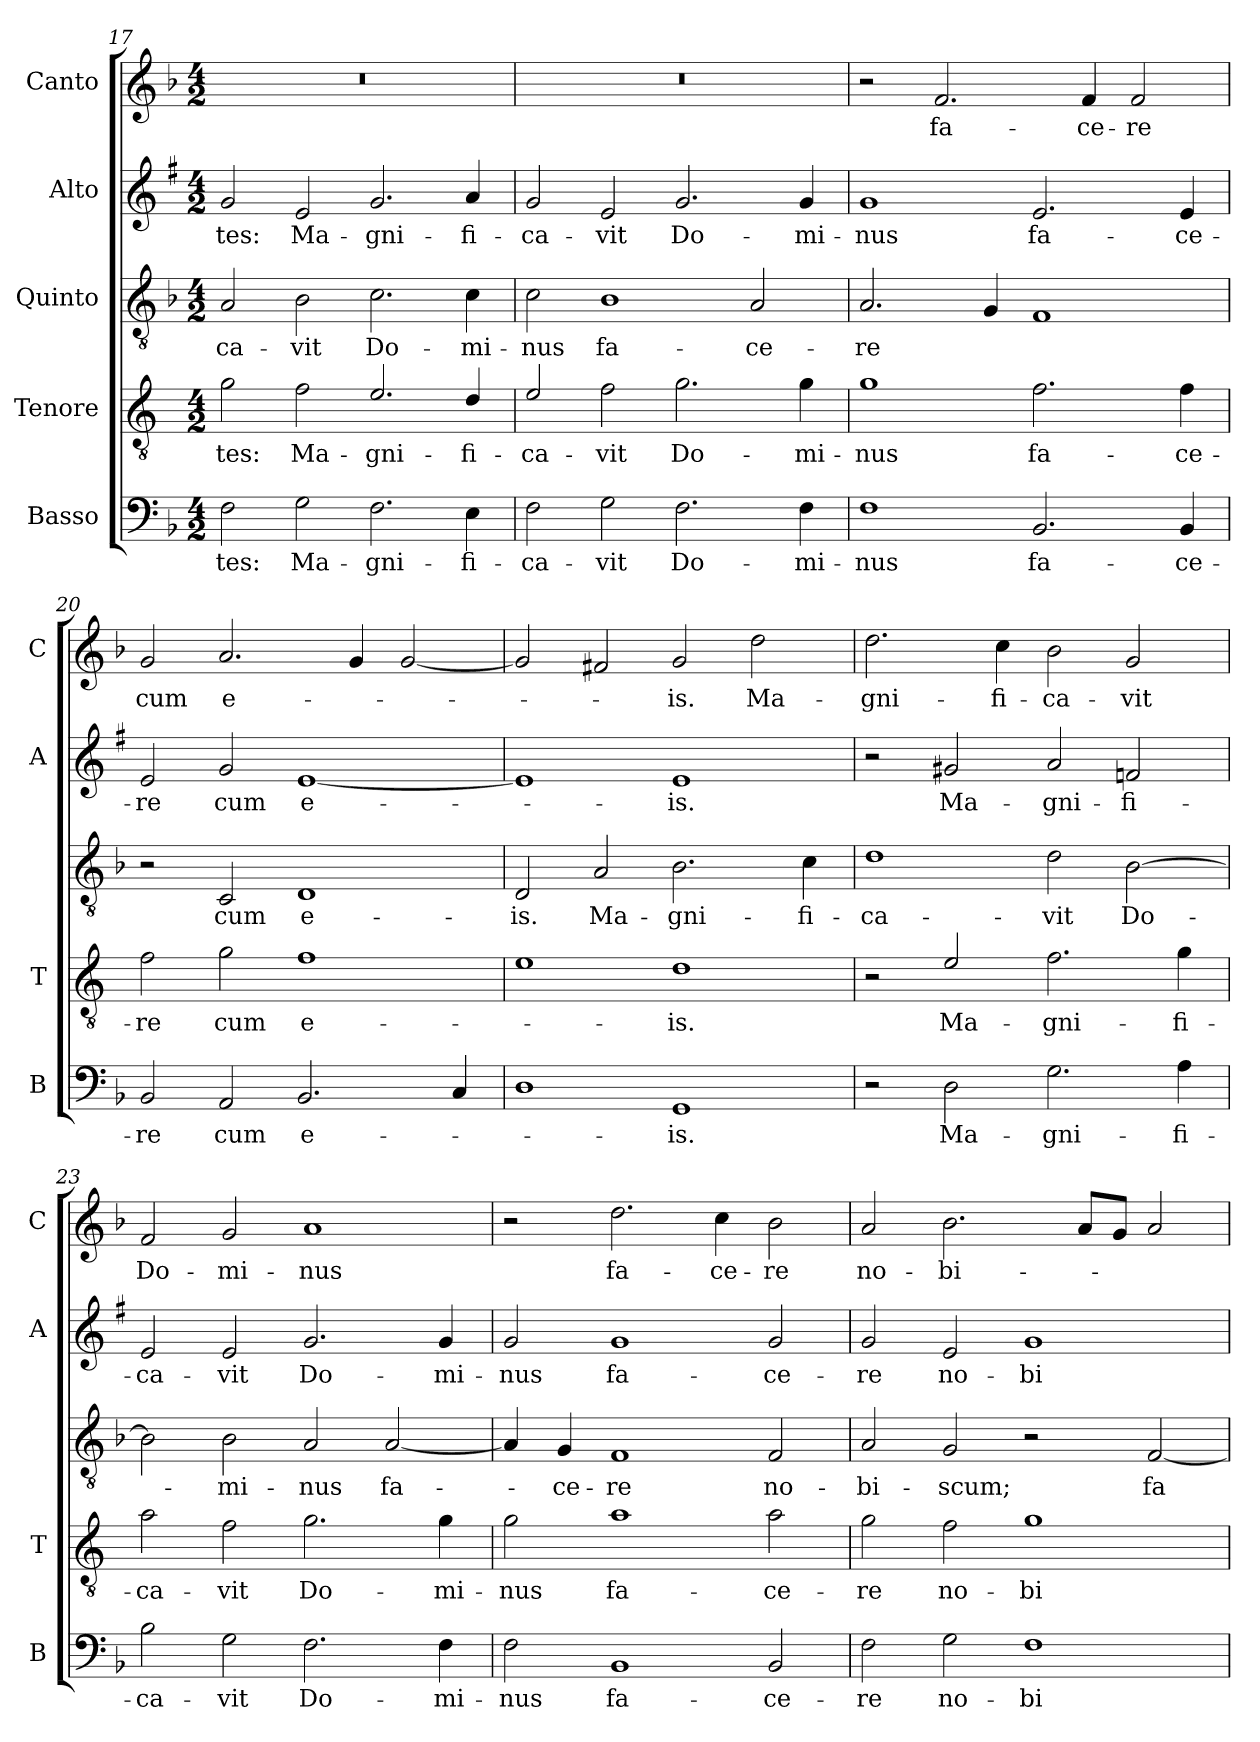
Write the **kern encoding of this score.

**kern	**text	**kern	**text	**kern	**text	**kern	**text	**kern	**text
*part5	*part5	*part4	*part4	*part3	*part3	*part2	*part2	*part1	*part1
*staff5	*staff5	*staff4	*staff4	*staff3	*staff3	*staff2	*staff2	*staff1	*staff1
*I"Basso	*	*I"Tenore	*	*I"Quinto	*	*I"Alto	*	*I"Canto	*
*I'B	*	*I'T	*	*	*	*I'A	*	*I'C	*
!!LO:LB:g=z
*clefF4	*	*clefGv2	*	*clefGv2	*	*clefG2	*	*clefG2	*
*	*	*ITrd4c7	*	*	*	*ITrd1c2	*	*	*
*k[b-]	*	*k[b-]	*	*k[b-]	*	*k[b-]	*	*k[b-]	*
*F:	*	*F:	*	*F:	*	*F:	*	*F:	*
*M4/2	*	*M4/2	*	*M4/2	*	*M4/2	*	*M4/2	*
=17	=17	=17	=17	=17	=17	=17	=17	=17	=17
!	!LO:LY:b	!	!LO:LY:b	!	!LO:LY:b	!	!LO:LY:b	!	!
2F\	-tes:	2c\	-tes:	2A/	-ca-	2f/	-tes:	0r	.
!	!LO:LY:b	!	!LO:LY:b	!	!LO:LY:b	!	!LO:LY:b	!	!
2G\	Ma-	2B-\	Ma-	2B-\	-vit	2d/	Ma-	.	.
!	!LO:LY:b	!	!LO:LY:b	!	!LO:LY:b	!	!LO:LY:b	!	!
2.F\	-gni-	2.A/	-gni-	2.c\	Do-	2.f/	-gni-	.	.
!	!LO:LY:b	!	!LO:LY:b	!	!LO:LY:b	!	!LO:LY:b	!	!
4E\	-fi-	4G/	-fi-	4c\	-mi-	4g/	-fi-	.	.
=18	=18	=18	=18	=18	=18	=18	=18	=18	=18
!	!LO:LY:b	!	!LO:LY:b	!	!LO:LY:b	!	!LO:LY:b	!	!
2F\	-ca-	2A/	-ca-	2c\	-nus	2f/	-ca-	0r	.
!	!LO:LY:b	!	!LO:LY:b	!	!LO:LY:b	!	!LO:LY:b	!	!
2G\	-vit	2B-\	-vit	1B-	fa-	2d/	-vit	.	.
!	!LO:LY:b	!	!LO:LY:b	!	!	!	!LO:LY:b	!	!
2.F\	Do-	2.c\	Do-	.	.	2.f/	Do-	.	.
!	!	!	!	!	!LO:LY:b	!	!	!	!
.	.	.	.	2A/	-ce-	.	.	.	.
!	!LO:LY:b	!	!LO:LY:b	!	!	!	!LO:LY:b	!	!
4F\	-mi-	4c\	-mi-	.	.	4f/	-mi-	.	.
=19	=19	=19	=19	=19	=19	=19	=19	=19	=19
!	!LO:LY:b	!	!LO:LY:b	!	!LO:LY:b	!	!LO:LY:b	!	!
1F	-nus	1c	-nus	2.A/	-re	1f	-nus	2r	.
!	!	!	!	!	!	!	!	!	!LO:LY:b
.	.	.	.	.	.	.	.	2.f/	fa-
.	.	.	.	4G/	.	.	.	.	.
!	!LO:LY:b	!	!LO:LY:b	!	!	!	!LO:LY:b	!	!
2.BB-/	fa-	2.B-\	fa-	1F	.	2.d/	fa-	.	.
!	!	!	!	!	!	!	!	!	!LO:LY:b
.	.	.	.	.	.	.	.	4f/	-ce-
!	!	!	!	!	!	!	!	!	!LO:LY:b
.	.	.	.	.	.	.	.	2f/	-re
!	!LO:LY:b	!	!LO:LY:b	!	!	!	!LO:LY:b	!	!
4BB-/	-ce-	4B-\	-ce-	.	.	4d/	-ce-	.	.
=20	=20	=20	=20	=20	=20	=20	=20	=20	=20
!	!LO:LY:b	!	!LO:LY:b	!	!	!	!LO:LY:b	!	!LO:LY:b
2BB-/	-re	2B-\	-re	2r	.	2d/	-re	2g/	cum
!	!LO:LY:b	!	!LO:LY:b	!	!LO:LY:b	!	!LO:LY:b	!	!LO:LY:b
2AA/	cum	2c\	cum	2C/	cum	2f/	cum	2.a/	e-
!	!LO:LY:b	!	!LO:LY:b	!	!LO:LY:b	!	!LO:LY:b	!	!
2.BB-/	e-	1B-	e-	1D	e-	[1d	e-	.	.
.	.	.	.	.	.	.	.	4g/	.
.	.	.	.	.	.	.	.	[2g/	.
4C/	.	.	.	.	.	.	.	.	.
=21	=21	=21	=21	=21	=21	=21	=21	=21	=21
!	!	!	!	!	!LO:LY:b	!	!	!	!
1D	.	1A	.	2D/	-is.	1d]	.	2g/]	.
!	!	!	!	!	!LO:LY:b	!	!	!	!
.	.	.	.	2A/	Ma-	.	.	2f#X/	.
!	!LO:LY:b	!	!LO:LY:b	!	!LO:LY:b	!	!LO:LY:b	!	!LO:LY:b
1GG	-is.	1G	-is.	2.B-\	-gni-	1d	-is.	2g/	-is.
!	!	!	!	!	!	!	!	!	!LO:LY:b
.	.	.	.	.	.	.	.	2dd\	Ma-
!	!	!	!	!	!LO:LY:b	!	!	!	!
.	.	.	.	4c\	-fi-	.	.	.	.
!!LO:LB:g=z
=22	=22	=22	=22	=22	=22	=22	=22	=22	=22
!	!	!	!	!	!LO:LY:b	!	!	!	!LO:LY:b
2r	.	2r	.	1d	-ca-	2r	.	2.dd\	-gni-
!	!LO:LY:b	!	!LO:LY:b	!	!	!	!LO:LY:b	!	!
2D\	Ma-	2A/	Ma-	.	.	2f#X/	Ma-	.	.
!	!	!	!	!	!	!	!	!	!LO:LY:b
.	.	.	.	.	.	.	.	4cc\	-fi-
!	!LO:LY:b	!	!LO:LY:b	!	!LO:LY:b	!	!LO:LY:b	!	!LO:LY:b
2.G\	-gni-	2.B-\	-gni-	2d\	-vit	2g/	-gni-	2b-\	-ca-
!	!	!	!	!	!LO:LY:b	!	!LO:LY:b	!	!LO:LY:b
.	.	.	.	[2B-\	Do-	2e-X/	-fi-	2g/	-vit
!	!LO:LY:b	!	!LO:LY:b	!	!	!	!	!	!
4A\	-fi-	4c\	-fi-	.	.	.	.	.	.
=23	=23	=23	=23	=23	=23	=23	=23	=23	=23
!	!LO:LY:b	!	!LO:LY:b	!	!	!	!LO:LY:b	!	!LO:LY:b
2B-\	-ca-	2d\	-ca-	2B-\]	.	2d/	-ca-	2f/	Do-
!	!LO:LY:b	!	!LO:LY:b	!	!LO:LY:b	!	!LO:LY:b	!	!LO:LY:b
2G\	-vit	2B-\	-vit	2B-\	-mi-	2d/	-vit	2g/	-mi-
!	!LO:LY:b	!	!LO:LY:b	!	!LO:LY:b	!	!LO:LY:b	!	!LO:LY:b
2.F\	Do-	2.c\	Do-	2A/	-nus	2.f/	Do-	1a	-nus
!	!	!	!	!	!LO:LY:b	!	!	!	!
.	.	.	.	[2A/	fa-	.	.	.	.
!	!LO:LY:b	!	!LO:LY:b	!	!	!	!LO:LY:b	!	!
4F\	-mi-	4c\	-mi-	.	.	4f/	-mi-	.	.
=24	=24	=24	=24	=24	=24	=24	=24	=24	=24
!	!LO:LY:b	!	!LO:LY:b	!	!	!	!LO:LY:b	!	!
2F\	-nus	2c\	-nus	4A/]	.	2f/	-nus	2r	.
!	!	!	!	!	!LO:LY:b	!	!	!	!
.	.	.	.	4G/	-ce-	.	.	.	.
!	!LO:LY:b	!	!LO:LY:b	!	!LO:LY:b	!	!LO:LY:b	!	!LO:LY:b
1BB-	fa-	1d	fa-	1F	-re	1f	fa-	2.dd\	fa-
!	!	!	!	!	!	!	!	!	!LO:LY:b
.	.	.	.	.	.	.	.	4cc\	-ce-
!	!LO:LY:b	!	!LO:LY:b	!	!LO:LY:b	!	!LO:LY:b	!	!LO:LY:b
2BB-/	-ce-	2d\	-ce-	2F/	no-	2f/	-ce-	2b-\	-re
=25	=25	=25	=25	=25	=25	=25	=25	=25	=25
!	!LO:LY:b	!	!LO:LY:b	!	!LO:LY:b	!	!LO:LY:b	!	!LO:LY:b
2F\	-re	2c\	-re	2A/	-bi-	2f/	-re	2a/	no-
!	!LO:LY:b	!	!LO:LY:b	!	!LO:LY:b	!	!LO:LY:b	!	!LO:LY:b
2G\	no-	2B-\	no-	2G/	-scum;	2d/	no-	2.b-\	-bi-
!	!LO:LY:b	!	!LO:LY:b	!	!	!	!LO:LY:b	!	!
1F	-bi-	1c	-bi-	2r	.	1f	-bi-	.	.
.	.	.	.	.	.	.	.	8a/L	.
.	.	.	.	.	.	.	.	8g/J	.
!	!	!	!	!	!LO:LY:b	!	!	!	!
.	.	.	.	[2F/	fa-	.	.	2a/	.
=	=	=	=	=	=	=	=	=	=
*-	*-	*-	*-	*-	*-	*-	*-	*-	*-
